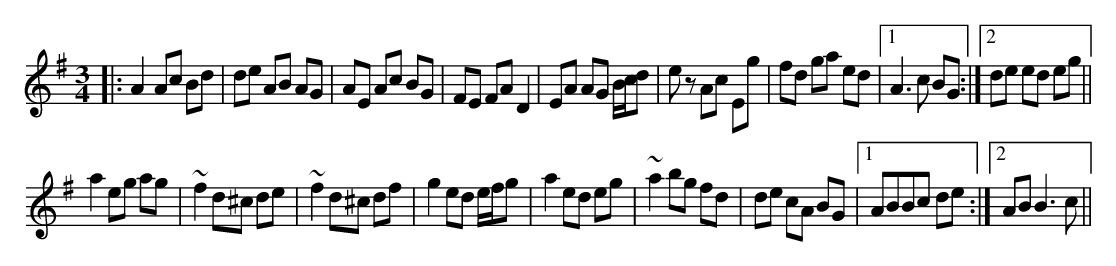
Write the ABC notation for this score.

X:1
M:3/4
K:Ador
|:A2 Ac Bd|de AB AG|AE Ac BG|FE FA D2|EA AG B/c/d|ez Ac Eg|fd ga ed|1 A3c BG:|2 de ed eg||
a2 eg ag|~f2 d^c de|~f2 d^c df|g2 ed e/f/g|a2 ed eg|~a2 bg fd|de cA BG|1 ABBc de:|2 ABB3c||
